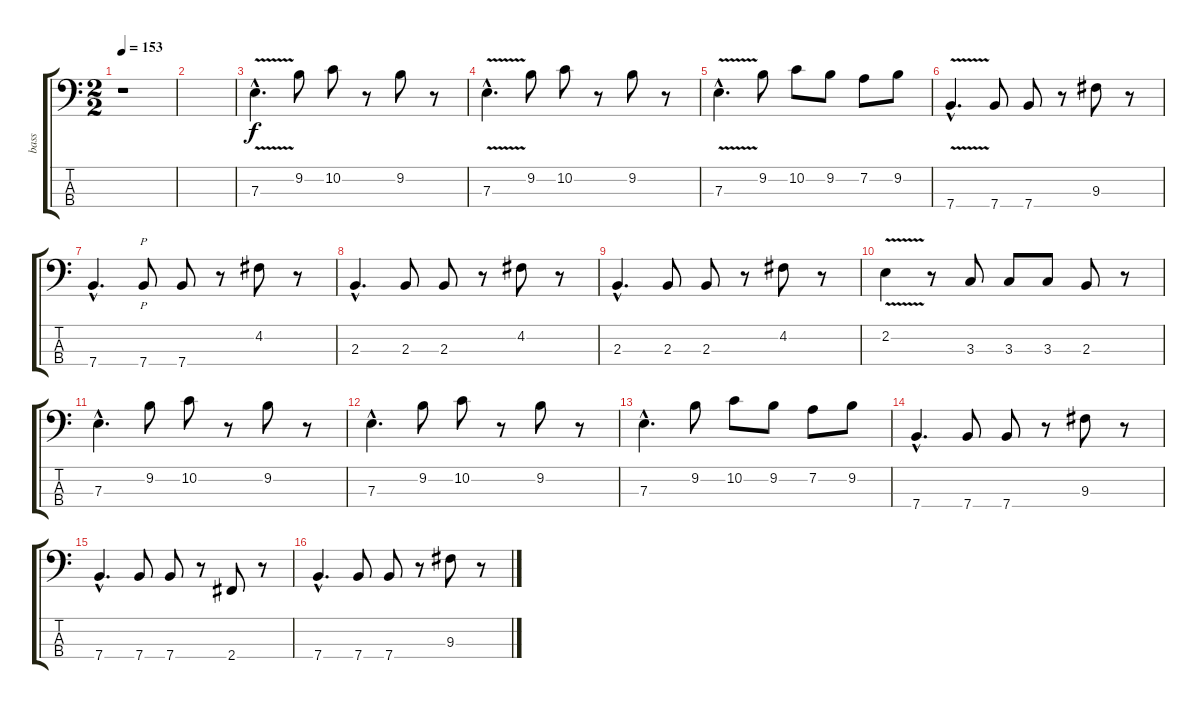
\track ("bass" "bass") {instrument acousticbass}
\staff {score tabs}
\tuning (G2 D2 A1 E1) {hide}
\ts (2 2)
\tempo 153
\clef f4
\ks c
r.1{dy f instrument acousticbass} |
|
7.3{v hac}.4{d} 9.2.8 10.2.8 r.8 9.2.8 r.8 |
7.3{v hac}.4{d} 9.2.8 10.2.8 r.8 9.2.8 r.8 |
7.3{v hac}.4{d} 9.2.8 10.2.8 9.2.8 7.2.8 9.2.8 |
7.4{v hac}.4{d} 7.4.8 7.4.8 r.8 9.3.8 r.8 |
7.4{hac}.4{d} 7.4.8{p} 7.4.8 r.8 4.2.8 r.8 |
2.3{hac}.4{d} 2.3.8 2.3.8 r.8 4.2.8 r.8 |
2.3{hac}.4{d} 2.3.8 2.3.8 r.8 4.2.8 r.8 |
2.2{v}.4 r.8 3.3.8 3.3.8 3.3.8 2.3.8 r.8 |
7.3{hac}.4{d} 9.2.8 10.2.8 r.8 9.2.8 r.8 |
7.3{hac}.4{d} 9.2.8 10.2.8 r.8 9.2.8 r.8 |
7.3{hac}.4{d} 9.2.8 10.2.8 9.2.8 7.2.8 9.2.8 |
7.4{hac}.4{d} 7.4.8 7.4.8 r.8 9.3.8 r.8 |
7.4{hac}.4{d} 7.4.8 7.4.8 r.8 2.4.8 r.8 |
7.4{hac}.4{d} 7.4.8 7.4.8 r.8 9.3.8 r.8
